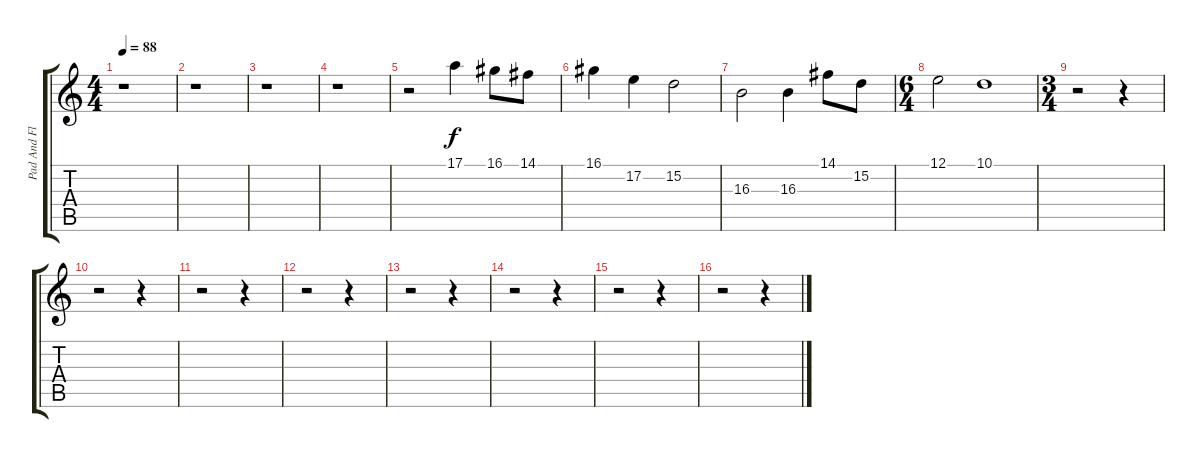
\track ("Pad And Flute" "Pad And Fl") {instrument pad1newage}
\staff {score tabs}
\tuning (E4 B3 G3 D3 A2 E2) {hide}
\ts (4 4)
\tempo 88
\clef g2
\ks c
r.1{dy f} |
r.1 |
r.1 |
r.1 |
r.2 17.1.4{instrument flute} 16.1.8 14.1.8 |
16.1.4{instrument flute} 17.2.4 15.2.2 |
16.3.2{instrument flute} 16.3.4 14.1.8 15.2.8 |
\ts (6 4)
12.1.2{instrument flute} 10.1.1 |
\ts (3 4)
r.2 r.4 |
r.2 r.4 |
r.2 r.4 |
r.2 r.4 |
r.2 r.4 |
r.2 r.4 |
r.2 r.4 |
r.2 r.4
